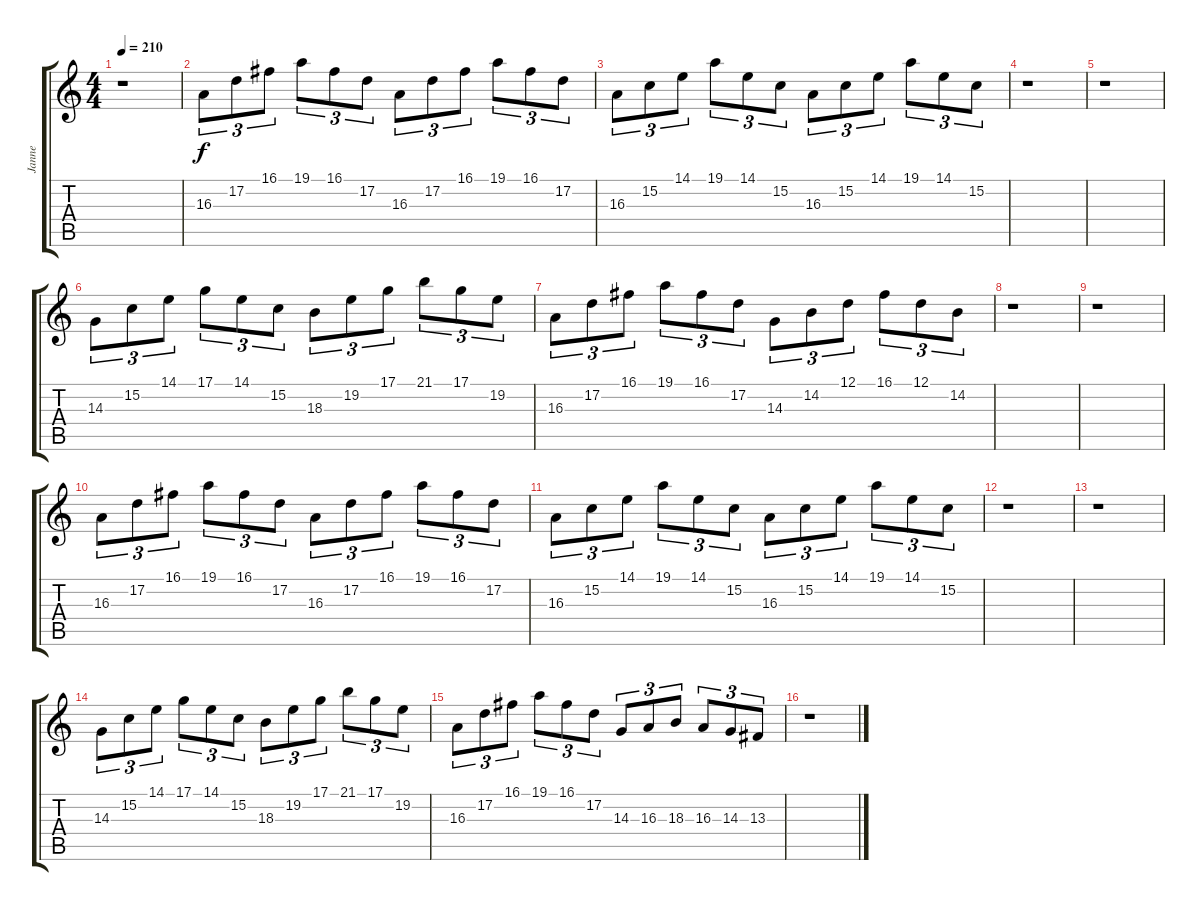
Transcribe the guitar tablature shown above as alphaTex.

\track ("Janne" "Janne") {instrument pad1newage}
\staff {score tabs}
\tuning (D4 A3 F3 C3 G2 D2) {hide}
\ts (4 4)
\tempo 210
\clef g2
\ks c
r.1{dy f} |
16.3.8{tu (3 2)} 17.2.8{tu (3 2)} 16.1.8{tu (3 2)} 19.1.8{tu (3 2)} 16.1.8{tu (3 2)} 17.2.8{tu (3 2)} 16.3.8{tu (3 2)} 17.2.8{tu (3 2)} 16.1.8{tu (3 2)} 19.1.8{tu (3 2)} 16.1.8{tu (3 2)} 17.2.8{tu (3 2)} |
16.3.8{tu (3 2)} 15.2.8{tu (3 2)} 14.1.8{tu (3 2)} 19.1.8{tu (3 2)} 14.1.8{tu (3 2)} 15.2.8{tu (3 2)} 16.3.8{tu (3 2)} 15.2.8{tu (3 2)} 14.1.8{tu (3 2)} 19.1.8{tu (3 2)} 14.1.8{tu (3 2)} 15.2.8{tu (3 2)} |
r.1 |
r.1 |
14.3.8{tu (3 2)} 15.2.8{tu (3 2)} 14.1.8{tu (3 2)} 17.1.8{tu (3 2)} 14.1.8{tu (3 2)} 15.2.8{tu (3 2)} 18.3.8{tu (3 2)} 19.2.8{tu (3 2)} 17.1.8{tu (3 2)} 21.1.8{tu (3 2)} 17.1.8{tu (3 2)} 19.2.8{tu (3 2)} |
16.3.8{tu (3 2)} 17.2.8{tu (3 2)} 16.1.8{tu (3 2)} 19.1.8{tu (3 2)} 16.1.8{tu (3 2)} 17.2.8{tu (3 2)} 14.3.8{tu (3 2)} 14.2.8{tu (3 2)} 12.1.8{tu (3 2)} 16.1.8{tu (3 2)} 12.1.8{tu (3 2)} 14.2.8{tu (3 2)} |
r.1 |
r.1 |
16.3.8{tu (3 2)} 17.2.8{tu (3 2)} 16.1.8{tu (3 2)} 19.1.8{tu (3 2)} 16.1.8{tu (3 2)} 17.2.8{tu (3 2)} 16.3.8{tu (3 2)} 17.2.8{tu (3 2)} 16.1.8{tu (3 2)} 19.1.8{tu (3 2)} 16.1.8{tu (3 2)} 17.2.8{tu (3 2)} |
16.3.8{tu (3 2)} 15.2.8{tu (3 2)} 14.1.8{tu (3 2)} 19.1.8{tu (3 2)} 14.1.8{tu (3 2)} 15.2.8{tu (3 2)} 16.3.8{tu (3 2)} 15.2.8{tu (3 2)} 14.1.8{tu (3 2)} 19.1.8{tu (3 2)} 14.1.8{tu (3 2)} 15.2.8{tu (3 2)} |
r.1 |
r.1 |
14.3.8{tu (3 2)} 15.2.8{tu (3 2)} 14.1.8{tu (3 2)} 17.1.8{tu (3 2)} 14.1.8{tu (3 2)} 15.2.8{tu (3 2)} 18.3.8{tu (3 2)} 19.2.8{tu (3 2)} 17.1.8{tu (3 2)} 21.1.8{tu (3 2)} 17.1.8{tu (3 2)} 19.2.8{tu (3 2)} |
16.3.8{tu (3 2)} 17.2.8{tu (3 2)} 16.1.8{tu (3 2)} 19.1.8{tu (3 2)} 16.1.8{tu (3 2)} 17.2.8{tu (3 2)} 14.3.8{tu (3 2)} 16.3.8{tu (3 2)} 18.3.8{tu (3 2)} 16.3.8{tu (3 2)} 14.3.8{tu (3 2)} 13.3.8{tu (3 2)} |
r.1
